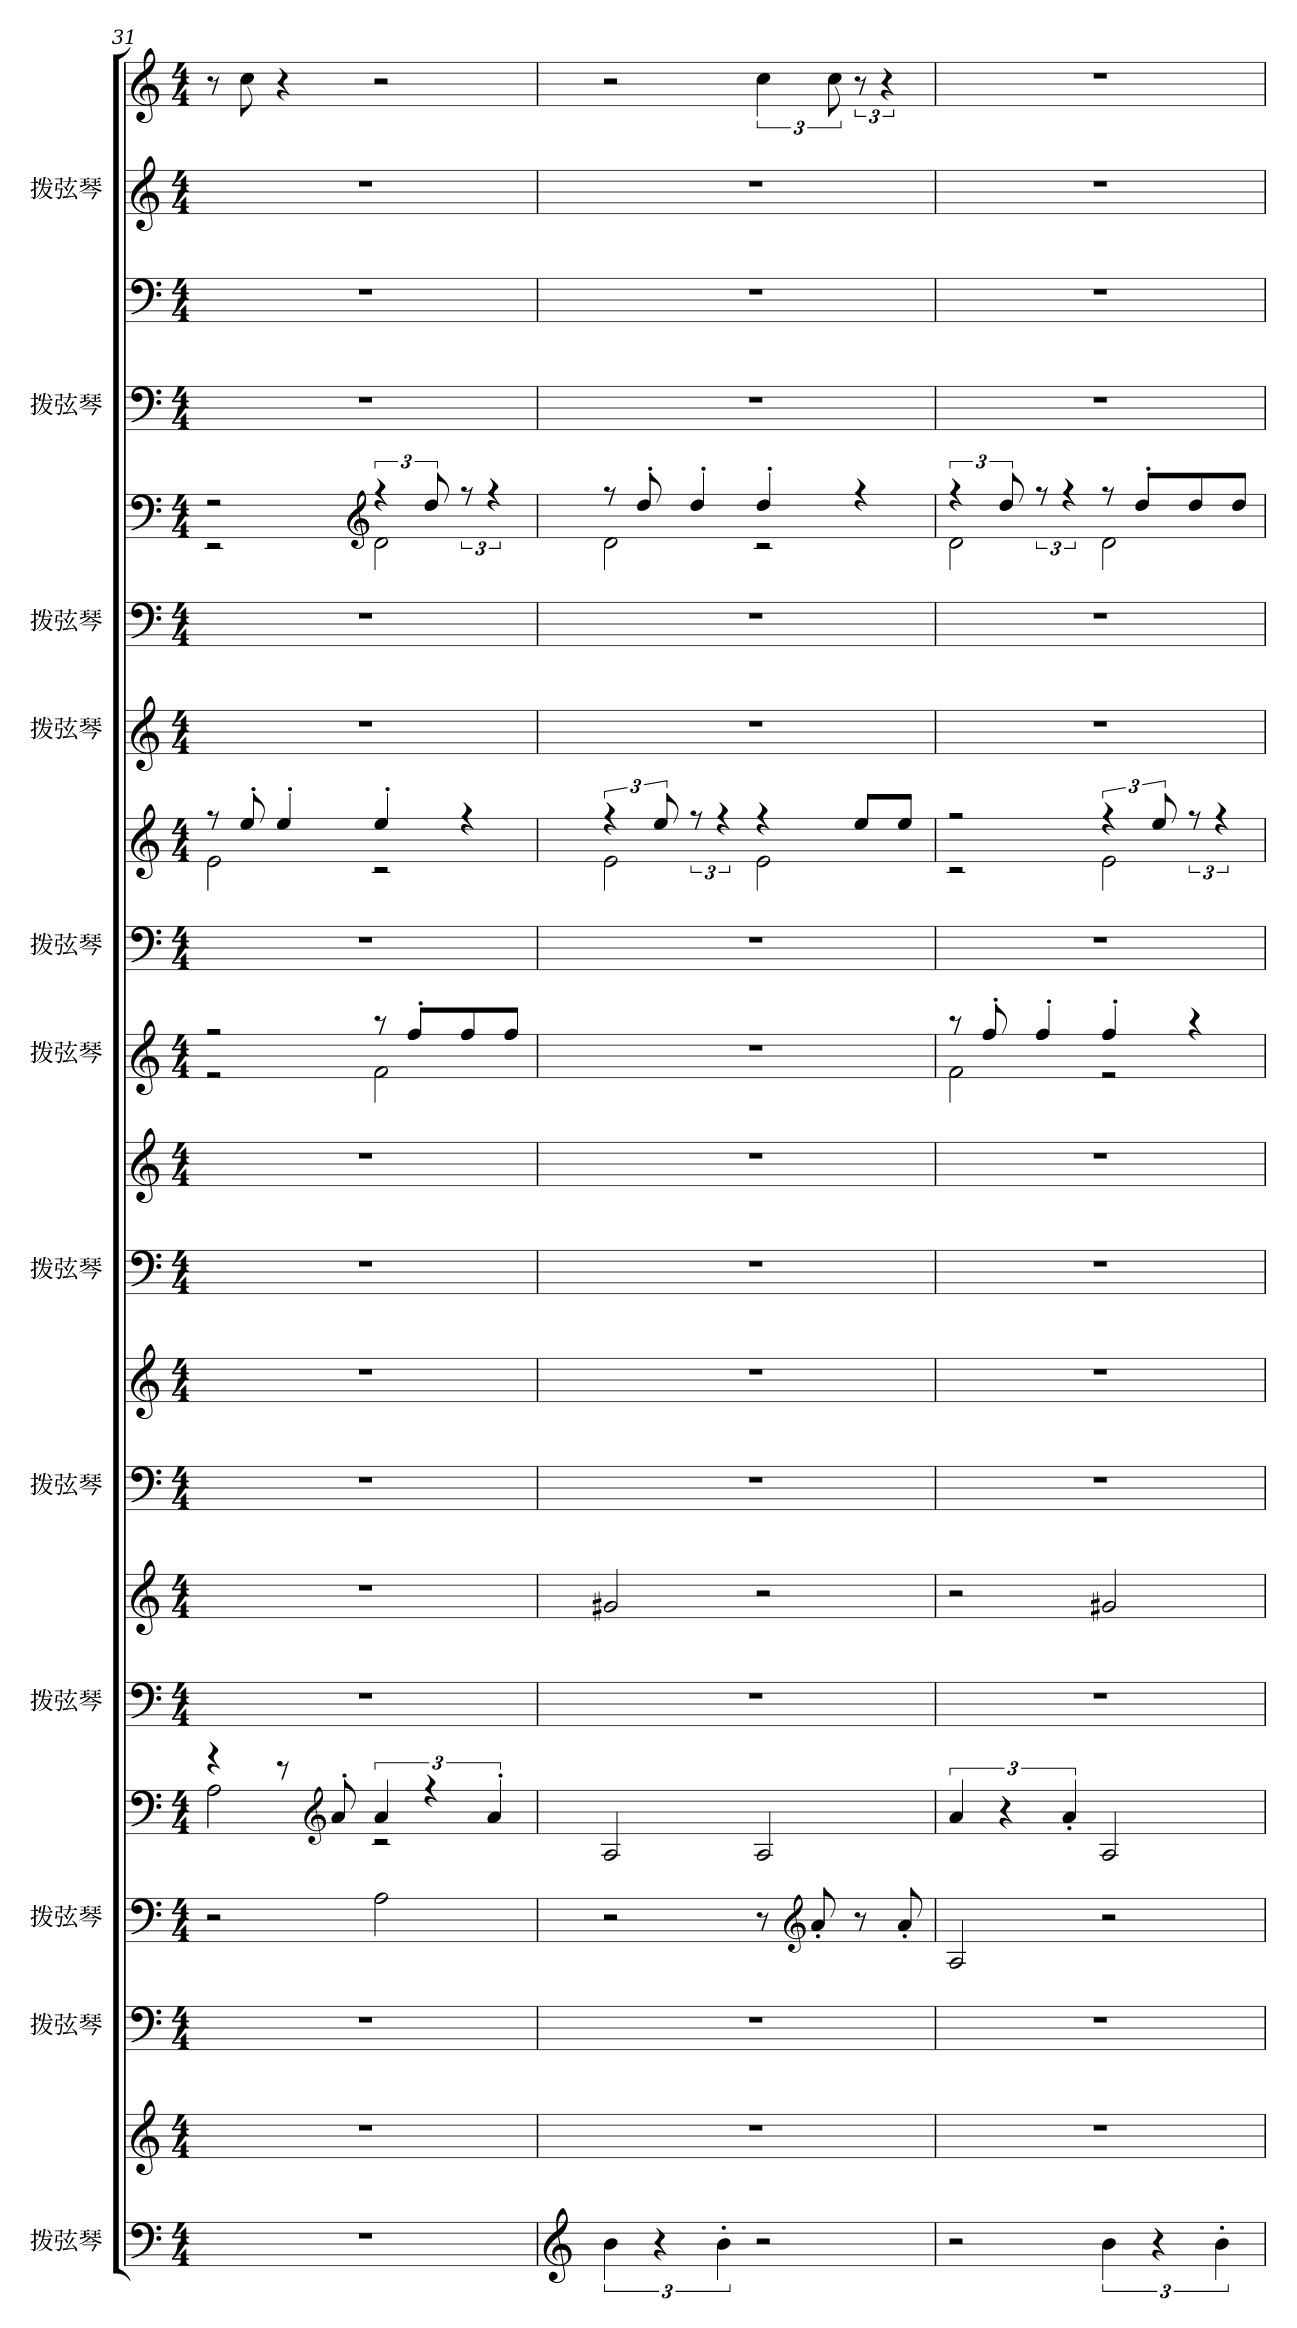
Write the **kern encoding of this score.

**kern	**kern	**kern	**kern	**kern	**kern	**kern	**kern	**kern	**kern	**kern	**kern	**kern	**kern	**kern	**kern	**kern	**kern	**kern	**kern	**kern
*part12	*part12	*part11	*part10	*part10	*part9	*part9	*part8	*part8	*part7	*part7	*part6	*part5	*part5	*part4	*part3	*part3	*part2	*part2	*part1	*part1
*staff21	*staff20	*staff19	*staff18	*staff17	*staff16	*staff15	*staff14	*staff13	*staff12	*staff11	*staff10	*staff9	*staff8	*staff7	*staff6	*staff5	*staff4	*staff3	*staff2	*staff1
*I"拨弦琴	*	*I"拨弦琴	*I"拨弦琴	*	*I"拨弦琴	*	*I"拨弦琴	*	*I"拨弦琴	*	*I"拨弦琴	*I"拨弦琴	*	*I"拨弦琴	*I"拨弦琴	*	*I"拨弦琴	*	*I"拨弦琴	*
!!LO:PB:g=z
*clefF4	*clefG2	*clefF4	*clefF4	*clefF4	*clefF4	*clefG2	*clefF4	*clefG2	*clefF4	*clefG2	*clefG2	*clefF4	*clefG2	*clefG2	*clefF4	*clefF4	*clefF4	*clefF4	*clefG2	*clefG2
*k[]	*k[]	*k[]	*k[]	*k[]	*k[]	*k[]	*k[]	*k[]	*k[]	*k[]	*k[]	*k[]	*k[]	*k[]	*k[]	*k[]	*k[]	*k[]	*k[]	*k[]
*M4/4	*M4/4	*M4/4	*M4/4	*M4/4	*M4/4	*M4/4	*M4/4	*M4/4	*M4/4	*M4/4	*M4/4	*M4/4	*M4/4	*M4/4	*M4/4	*M4/4	*M4/4	*M4/4	*M4/4	*M4/4
=31	=31	=31	=31	=31	=31	=31	=31	=31	=31	=31	=31	=31	=31	=31	=31	=31	=31	=31	=31	=31
*	*	*	*	*^	*	*	*	*	*	*	*^	*	*^	*	*	*^	*	*	*	*
1r	1r	1r	2r	4r	2A\	1r	1r	1r	1r	1r	1r	2r	2r	1r	8r	2e\	1r	1r	2r	2r	1r	1r	1r	8r
.	.	.	.	.	.	.	.	.	.	.	.	.	.	.	8ee'/	.	.	.	.	.	.	.	.	8cc\
.	.	.	.	8r	.	.	.	.	.	.	.	.	.	.	4ee'/	.	.	.	.	.	.	.	.	4r
*	*	*	*	*clefG2	*	*	*	*	*	*	*	*	*	*	*	*	*	*	*	*	*	*	*	*
.	.	.	.	8a'/	.	.	.	.	.	.	.	.	.	.	.	.	.	.	.	.	.	.	.	.
*	*	*	*	*	*	*	*	*	*	*	*	*	*	*	*	*	*	*	*clefG2	*	*	*	*	*
.	.	.	2A\	6a/	2r	.	.	.	.	.	.	8r	2f\	.	4ee'/	2r	.	.	6r	2d\	.	.	.	2r
.	.	.	.	.	.	.	.	.	.	.	.	8ff'/L	.	.	.	.	.	.	.	.	.	.	.	.
.	.	.	.	6r	.	.	.	.	.	.	.	.	.	.	.	.	.	.	12dd/	.	.	.	.	.
.	.	.	.	.	.	.	.	.	.	.	.	8ff/	.	.	4r	.	.	.	12r	.	.	.	.	.
.	.	.	.	6a'/	.	.	.	.	.	.	.	.	.	.	.	.	.	.	6r	.	.	.	.	.
.	.	.	.	.	.	.	.	.	.	.	.	8ff/J	.	.	.	.	.	.	.	.	.	.	.	.
*	*	*	*	*v	*v	*	*	*	*	*	*	*v	*v	*	*	*	*	*	*	*	*	*	*	*
=32	=32	=32	=32	=32	=32	=32	=32	=32	=32	=32	=32	=32	=32	=32	=32	=32	=32	=32	=32	=32	=32	=32
*clefG2	*	*	*	*	*	*	*	*	*	*	*	*	*	*	*	*	*	*	*	*	*	*
6b\	1r	1r	2r	2A/	1r	2g#X/	1r	1r	1r	1r	1r	1r	6r	2e\	1r	1r	8r	2d\	1r	1r	1r	2r
.	.	.	.	.	.	.	.	.	.	.	.	.	.	.	.	.	8dd'/	.	.	.	.	.
6r	.	.	.	.	.	.	.	.	.	.	.	.	12ee/	.	.	.	.	.	.	.	.	.
.	.	.	.	.	.	.	.	.	.	.	.	.	12r	.	.	.	4dd'/	.	.	.	.	.
6b'\	.	.	.	.	.	.	.	.	.	.	.	.	6r	.	.	.	.	.	.	.	.	.
2r	.	.	8r	2A/	.	2r	.	.	.	.	.	.	4r	2e\	.	.	4dd'/	2r	.	.	.	6cc\
*	*	*	*clefG2	*	*	*	*	*	*	*	*	*	*	*	*	*	*	*	*	*	*	*
.	.	.	8a'/	.	.	.	.	.	.	.	.	.	.	.	.	.	.	.	.	.	.	.
.	.	.	.	.	.	.	.	.	.	.	.	.	.	.	.	.	.	.	.	.	.	12cc\
.	.	.	8r	.	.	.	.	.	.	.	.	.	8ee/L	.	.	.	4r	.	.	.	.	12r
.	.	.	.	.	.	.	.	.	.	.	.	.	.	.	.	.	.	.	.	.	.	6r
.	.	.	8a'/	.	.	.	.	.	.	.	.	.	8ee/J	.	.	.	.	.	.	.	.	.
=33	=33	=33	=33	=33	=33	=33	=33	=33	=33	=33	=33	=33	=33	=33	=33	=33	=33	=33	=33	=33	=33	=33
*	*	*	*	*	*	*	*	*	*	*	*^	*	*	*	*	*	*	*	*	*	*	*
2r	1r	1r	2A/	6a/	1r	2r	1r	1r	1r	1r	8r	2f\	1r	2r	2r	1r	1r	6r	2d\	1r	1r	1r	1r
.	.	.	.	.	.	.	.	.	.	.	8ff'/	.	.	.	.	.	.	.	.	.	.	.	.
.	.	.	.	6r	.	.	.	.	.	.	.	.	.	.	.	.	.	12dd/	.	.	.	.	.
.	.	.	.	.	.	.	.	.	.	.	4ff'/	.	.	.	.	.	.	12r	.	.	.	.	.
.	.	.	.	6a'/	.	.	.	.	.	.	.	.	.	.	.	.	.	6r	.	.	.	.	.
6b\	.	.	2r	2A/	.	2g#X/	.	.	.	.	4ff'/	2r	.	6r	2e\	.	.	8r	2d\	.	.	.	.
.	.	.	.	.	.	.	.	.	.	.	.	.	.	.	.	.	.	8dd'/L	.	.	.	.	.
6r	.	.	.	.	.	.	.	.	.	.	.	.	.	12ee/	.	.	.	.	.	.	.	.	.
.	.	.	.	.	.	.	.	.	.	.	4r	.	.	12r	.	.	.	8dd/	.	.	.	.	.
6b'\	.	.	.	.	.	.	.	.	.	.	.	.	.	6r	.	.	.	.	.	.	.	.	.
.	.	.	.	.	.	.	.	.	.	.	.	.	.	.	.	.	.	8dd/J	.	.	.	.	.
*	*	*	*	*	*	*	*	*	*	*	*v	*v	*	*v	*v	*	*	*v	*v	*	*	*	*
=	=	=	=	=	=	=	=	=	=	=	=	=	=	=	=	=	=	=	=	=
*-	*-	*-	*-	*-	*-	*-	*-	*-	*-	*-	*-	*-	*-	*-	*-	*-	*-	*-	*-	*-
